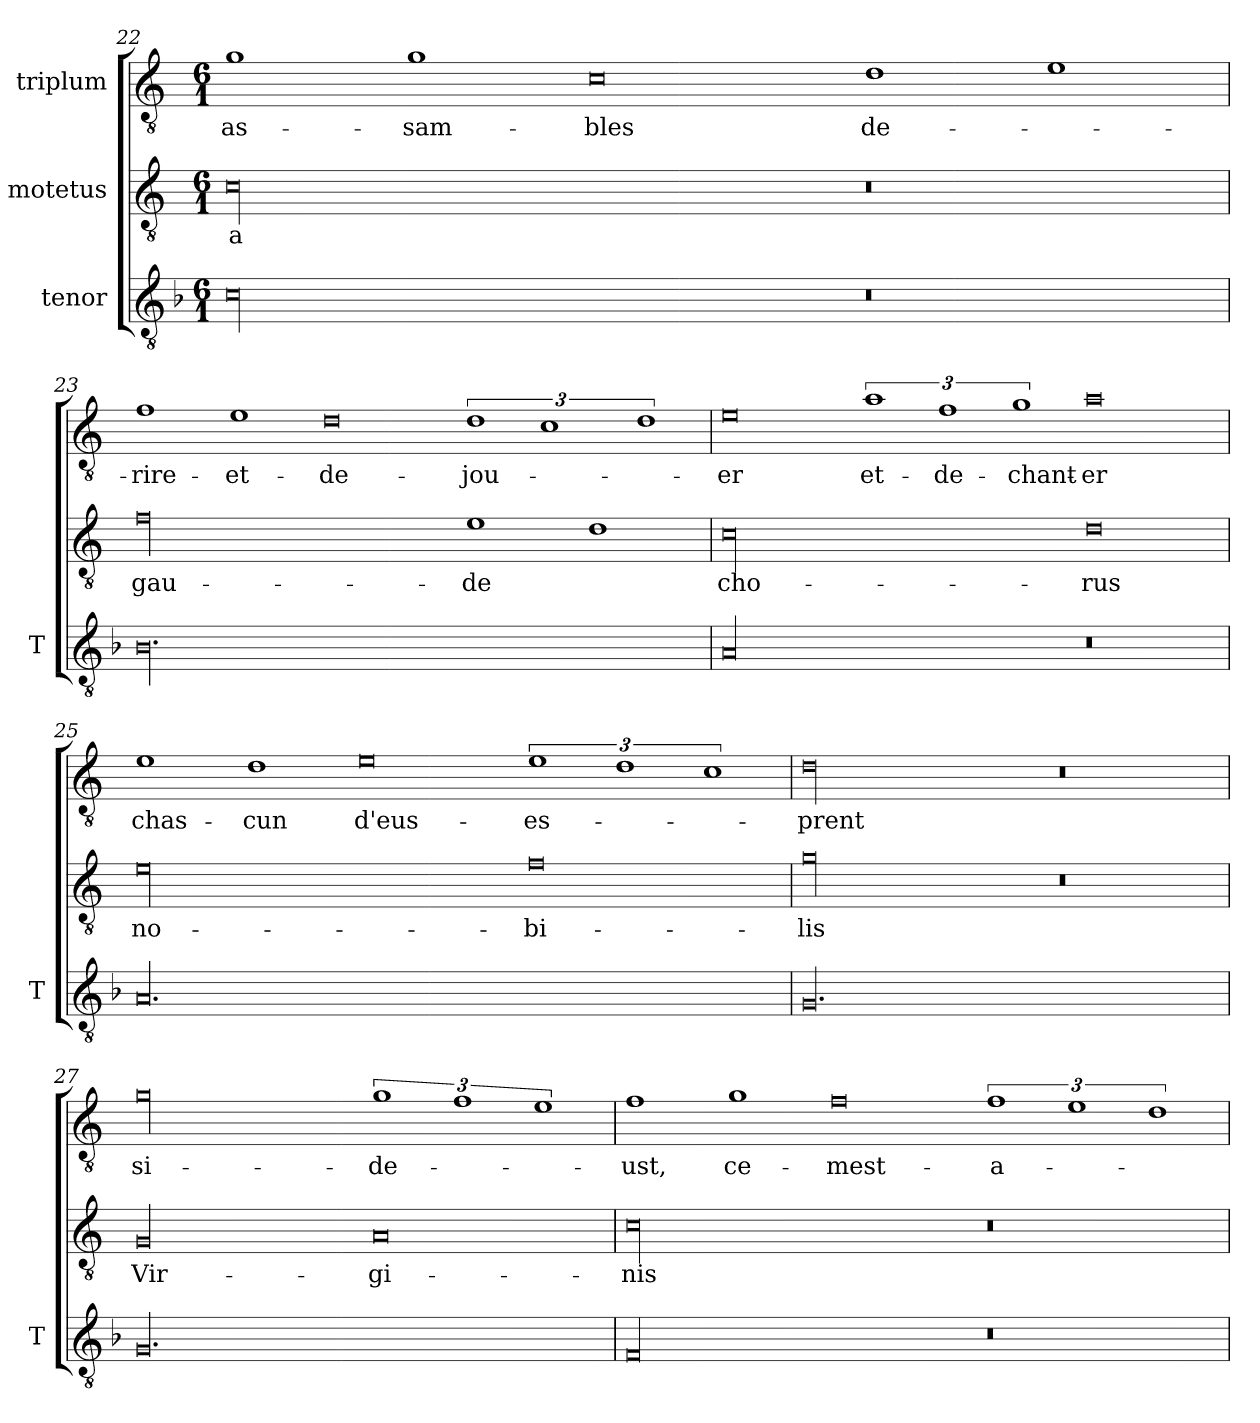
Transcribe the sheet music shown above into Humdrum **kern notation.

**kern	**kern	**text	**kern	**text
*part3	*part2	*part2	*part1	*part1
*staff3	*staff2	*staff2	*staff1	*staff1
*I"tenor	*I"motetus	*	*I"triplum	*
*I'T	*	*	*	*
*clefGv2	*clefGv2	*	*clefGv2	*
*k[b-]	*k[]	*	*k[]	*
*F:	*C:	*	*C:	*
*M6/1	*M6/1	*	*M6/1	*
=22	=22	=22	=22	=22
00c\	00c\	-a	1g\	as-
.	.	.	1g\	-sam-
.	.	.	0c\	-bles
0r	0r	.	1d\	de-
.	.	.	1e\	.
=23	=23	=23	=23	=23
00.B-\	00f\	gau-	1f\	rire-
.	.	.	1e\	et-
.	.	.	0d\	de-
.	1e\	-de	3%2d\	jou-
.	.	.	3%2c\	.
.	1d\	.	.	.
.	.	.	3%2d\	.
=24	=24	=24	=24	=24
00A/	00c\	cho-	0e\	-er
.	.	.	3%2a\	et-
.	.	.	3%2f\	de-
.	.	.	3%2g\	chant-
0r	0d\	-rus	0a\	-er
=25	=25	=25	=25	=25
00.A/	00e\	no-	1e\	chas-
.	.	.	1d\	-cun
.	.	.	0e\	d'eus-
.	0f\	-bi-	3%2e\	es-
.	.	.	3%2d\	.
.	.	.	3%2c\	.
=26	=26	=26	=26	=26
00.G/	00g\	-lis	00d\	-prent
.	0r	.	0r	.
=27	=27	=27	=27	=27
00.G/	00G/	Vir-	00g\	si-
.	0A/	-gi-	3%2g\	de-
.	.	.	3%2f\	.
.	.	.	3%2e\	.
!!LO:PB:g=z
=28	=28	=28	=28	=28
00F/	00c\	-nis	1f\	-ust,
.	.	.	1g\	ce-
.	.	.	0f\	mest-
0r	0r	.	3%2f\	a-
.	.	.	3%2e\	.
.	.	.	3%2d\	.
=	=	=	=	=
*-	*-	*-	*-	*-
